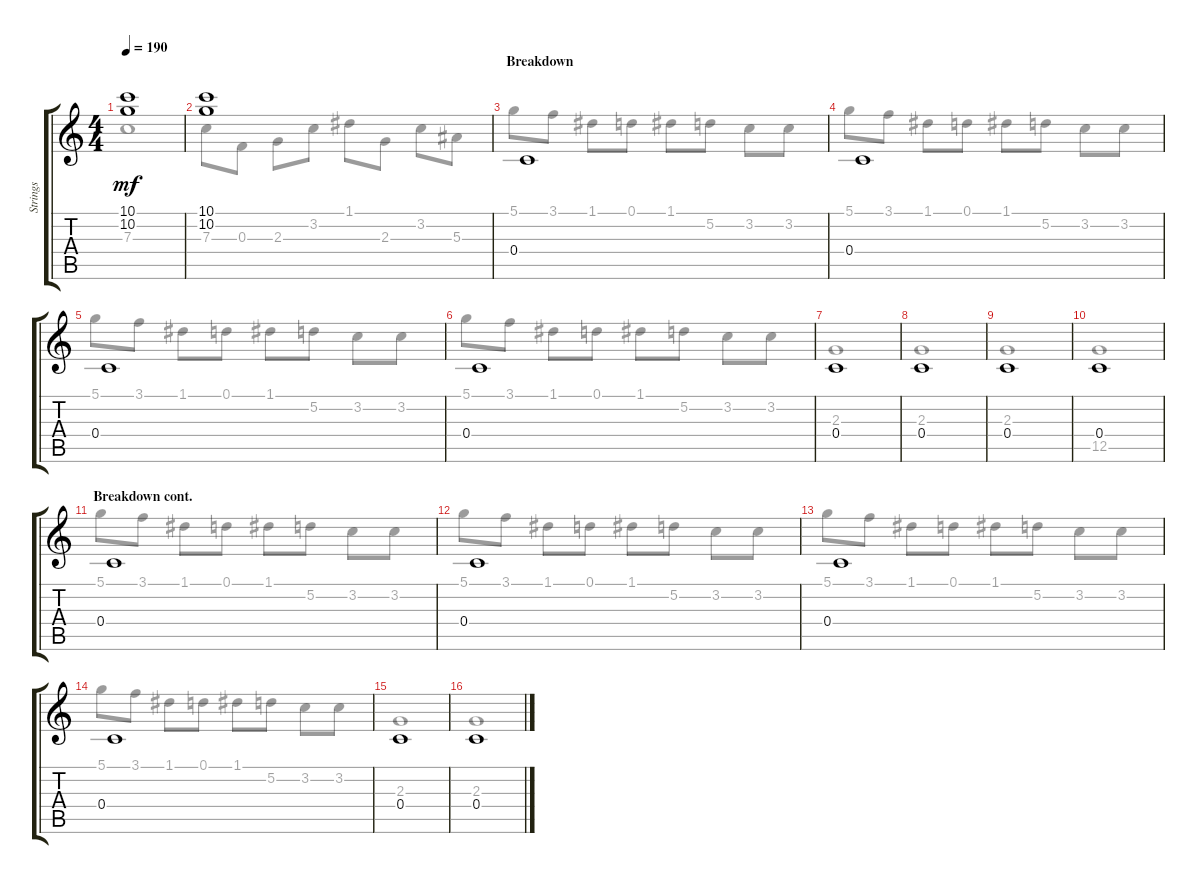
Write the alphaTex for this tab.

\track ("Strings" "Strings") {instrument electricguitarclean}
\staff {score tabs}
\tuning (D4 A3 F3 C3 G2 C2) {hide}
\voice
\ts (4 4)
\tempo 190
\clef g2
\ks aminor
(10.1 10.2).1{dy mf} |
(10.1 10.2).1 |
\section ("" "Breakdown")
0.4.1 |
0.4.1 |
0.4.1 |
0.4.1 |
0.4.1 |
0.4.1 |
0.4.1 |
0.4.1 |
\section ("" "Breakdown cont.")
0.4.1 |
0.4.1 |
0.4.1 |
0.4.1 |
0.4.1 |
0.4.1
\voice
\clef g2
\ottava regular
\simile none
\ks aminor
7.3.1{dy mf} |
7.3.8 0.3.8 2.3.8 3.2.8 1.1.8 2.3.8 3.2.8 5.3.8 |
5.1.8 3.1.8 1.1.8 0.1.8 1.1.8 5.2.8 3.2.8 3.2.8 |
5.1.8 3.1.8 1.1.8 0.1.8 1.1.8 5.2.8 3.2.8 3.2.8 |
5.1.8 3.1.8 1.1.8 0.1.8 1.1.8 5.2.8 3.2.8 3.2.8 |
5.1.8 3.1.8 1.1.8 0.1.8 1.1.8 5.2.8 3.2.8 3.2.8 |
2.3.1 |
2.3.1 |
2.3.1 |
12.5.1 |
5.1.8 3.1.8 1.1.8 0.1.8 1.1.8 5.2.8 3.2.8 3.2.8 |
5.1.8 3.1.8 1.1.8 0.1.8 1.1.8 5.2.8 3.2.8 3.2.8 |
5.1.8 3.1.8 1.1.8 0.1.8 1.1.8 5.2.8 3.2.8 3.2.8 |
5.1.8 3.1.8 1.1.8 0.1.8 1.1.8 5.2.8 3.2.8 3.2.8 |
2.3.1 |
2.3.1
